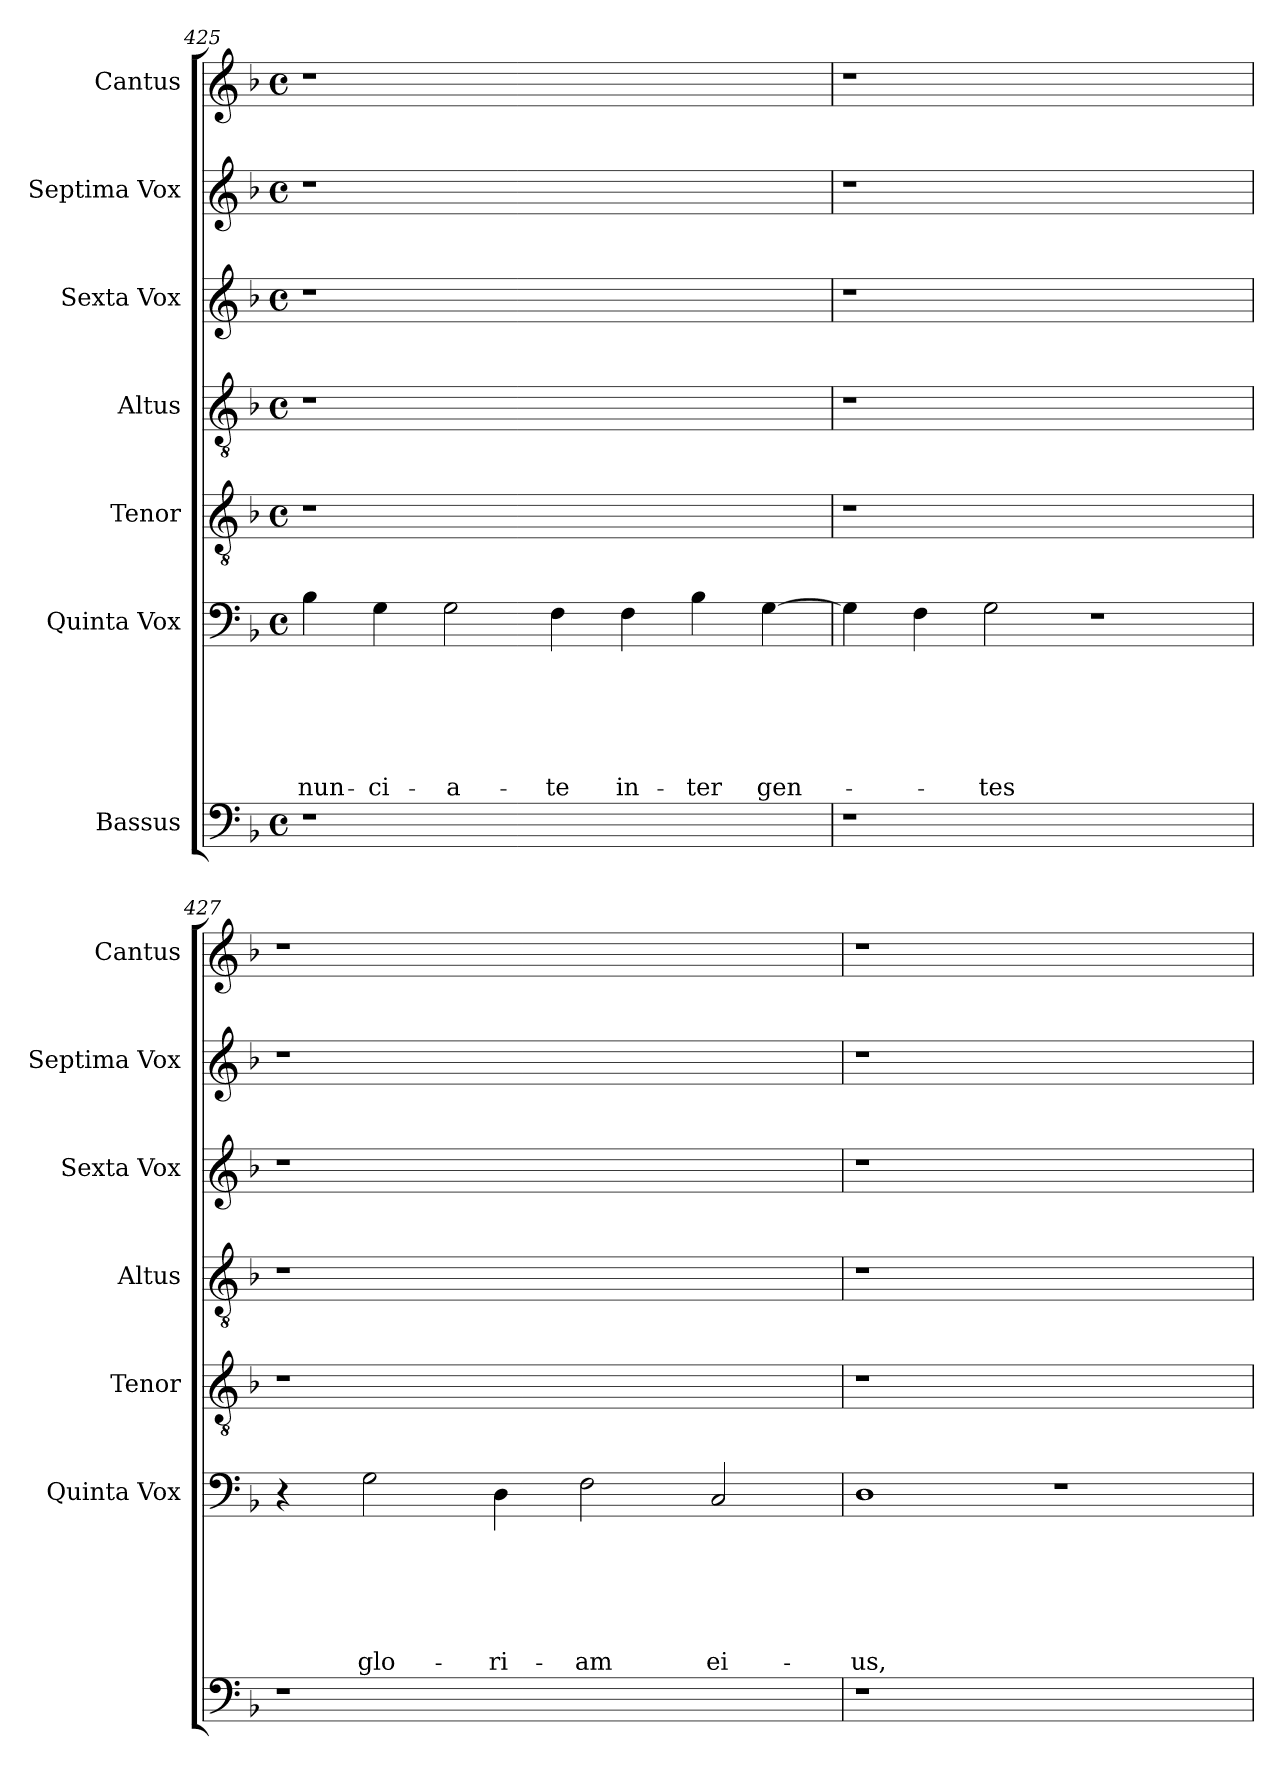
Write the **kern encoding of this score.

**kern	**kern	**text	**text	**text	**text	**text	**text	**kern	**kern	**kern	**kern	**kern
*part7	*part6	*part6	*part6	*part6	*part6	*part6	*part6	*part5	*part4	*part3	*part2	*part1
*staff7	*staff6	*staff6	*staff6	*staff6	*staff6	*staff6	*staff6	*staff5	*staff4	*staff3	*staff2	*staff1
*I"Bassus	*I"Quinta Vox	*	*	*	*	*	*	*I"Tenor	*I"Altus	*I"Sexta Vox	*I"Septima Vox	*I"Cantus
*	*I'Quinta Vox	*	*	*	*	*	*	*I'Tenor	*I'Altus	*I'Sexta Vox	*I'Septima Vox	*I'Cantus
*clefF4	*clefF4	*	*	*	*	*	*	*clefGv2	*clefGv2	*clefG2	*clefG2	*clefG2
*k[b-]	*k[b-]	*	*	*	*	*	*	*k[b-]	*k[b-]	*k[b-]	*k[b-]	*k[b-]
*F:	*F:	*	*	*	*	*	*	*F:	*F:	*F:	*F:	*F:
*M4/4	*M4/4	*	*	*	*	*	*	*M4/4	*M4/4	*M4/4	*M4/4	*M4/4
*met(c)	*met(c)	*	*	*	*	*	*	*met(c)	*met(c)	*met(c)	*met(c)	*met(c)
=425	=425	=425	=425	=425	=425	=425	=425	=425	=425	=425	=425	=425
!	!	!	!	!	!	!	!LO:LY:b	!	!	!	!	!
1r	4B-\	.	.	.	.	.	-nun-	1r	1r	1r	1r	1r
!	!	!	!	!	!	!	!LO:LY:b	!	!	!	!	!
.	4G\	.	.	.	.	.	-ci-	.	.	.	.	.
!	!	!	!	!	!	!	!LO:LY:b	!	!	!	!	!
.	2G\	.	.	.	.	.	-a-	.	.	.	.	.
!	!	!	!	!	!	!	!LO:LY:b	!	!	!	!	!
1ryy	4F\	.	.	.	.	.	-te	1ryy	1ryy	1ryy	1ryy	1ryy
!	!	!	!	!	!	!	!LO:LY:b	!	!	!	!	!
.	4F\	.	.	.	.	.	in-	.	.	.	.	.
!	!	!	!	!	!	!	!LO:LY:b	!	!	!	!	!
.	4B-\	.	.	.	.	.	-ter	.	.	.	.	.
!	!	!	!	!	!	!	!LO:LY:b	!	!	!	!	!
.	[>4G\	.	.	.	.	.	gen-	.	.	.	.	.
=426	=426	=426	=426	=426	=426	=426	=426	=426	=426	=426	=426	=426
1r	4G\]	.	.	.	.	.	.	1r	1r	1r	1r	1r
.	4F\	.	.	.	.	.	.	.	.	.	.	.
!	!	!	!	!	!	!	!LO:LY:b	!	!	!	!	!
.	2G\	.	.	.	.	.	-tes	.	.	.	.	.
1ryy	1r	.	.	.	.	.	.	1ryy	1ryy	1ryy	1ryy	1ryy
=427	=427	=427	=427	=427	=427	=427	=427	=427	=427	=427	=427	=427
1r	4r	.	.	.	.	.	.	1r	1r	1r	1r	1r
!	!	!	!	!	!	!	!LO:LY:b	!	!	!	!	!
.	2G\	.	.	.	.	.	glo-	.	.	.	.	.
!	!	!	!	!	!	!	!LO:LY:b	!	!	!	!	!
.	4D\	.	.	.	.	.	-ri-	.	.	.	.	.
!	!	!	!	!	!	!	!LO:LY:b	!	!	!	!	!
1ryy	2F\	.	.	.	.	.	-am	1ryy	1ryy	1ryy	1ryy	1ryy
!	!	!	!	!	!	!	!LO:LY:b	!	!	!	!	!
.	2C/	.	.	.	.	.	ei-	.	.	.	.	.
=428	=428	=428	=428	=428	=428	=428	=428	=428	=428	=428	=428	=428
!	!	!	!	!	!	!	!LO:LY:b	!	!	!	!	!
1r	1D	.	.	.	.	.	-us,	1r	1r	1r	1r	1r
1ryy	1r	.	.	.	.	.	.	1ryy	1ryy	1ryy	1ryy	1ryy
=	=	=	=	=	=	=	=	=	=	=	=	=
*-	*-	*-	*-	*-	*-	*-	*-	*-	*-	*-	*-	*-
